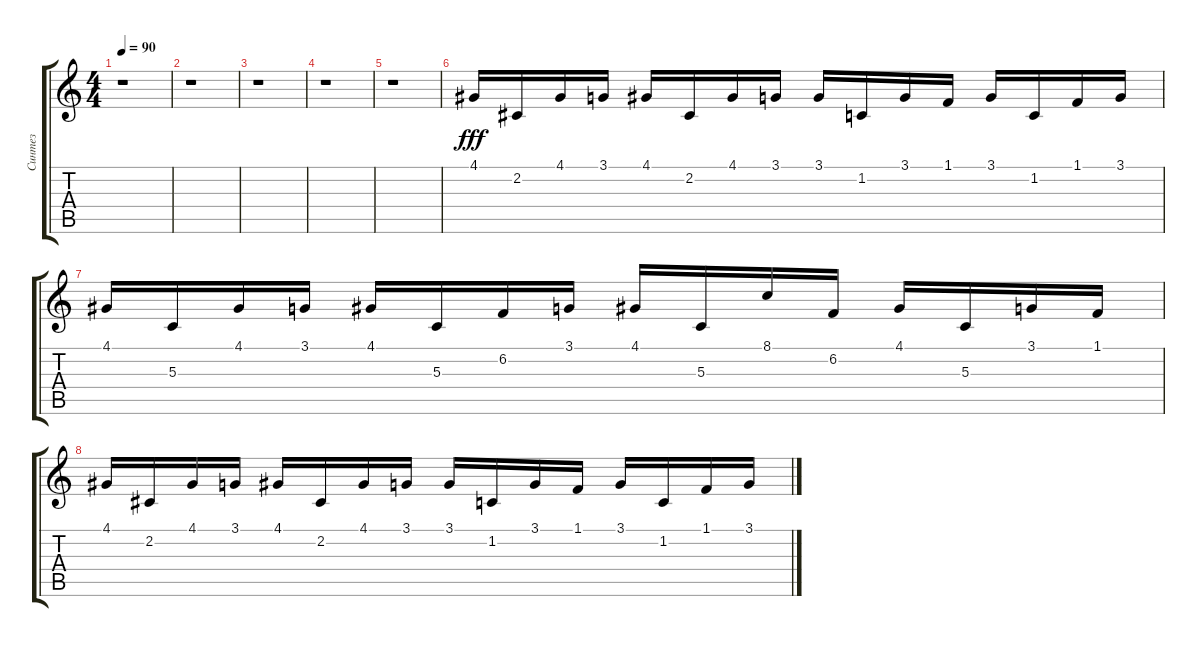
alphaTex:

\track ("Синтез" "Синтез") {instrument lead2sawtooth}
\staff {score tabs}
\tuning (E4 B3 G3 D3 A2 E2) {hide}
\ts (4 4)
\tempo 90
\clef g2
\ks c
r.1{dy ff} |
r.1 |
r.1 |
r.1 |
r.1 |
4.1.16{dy fff} 2.2.16 4.1.16 3.1.16 4.1.16 2.2.16 4.1.16 3.1.16 3.1.16 1.2.16 3.1.16 1.1.16 3.1.16 1.2.16 1.1.16 3.1.16 |
4.1.16 5.3.16 4.1.16 3.1.16 4.1.16 5.3.16 6.2.16 3.1.16 4.1.16 5.3.16 8.1.16 6.2.16 4.1.16 5.3.16 3.1.16 1.1.16 |
4.1.16 2.2.16 4.1.16 3.1.16 4.1.16 2.2.16 4.1.16 3.1.16 3.1.16 1.2.16 3.1.16 1.1.16 3.1.16 1.2.16 1.1.16 3.1.16
